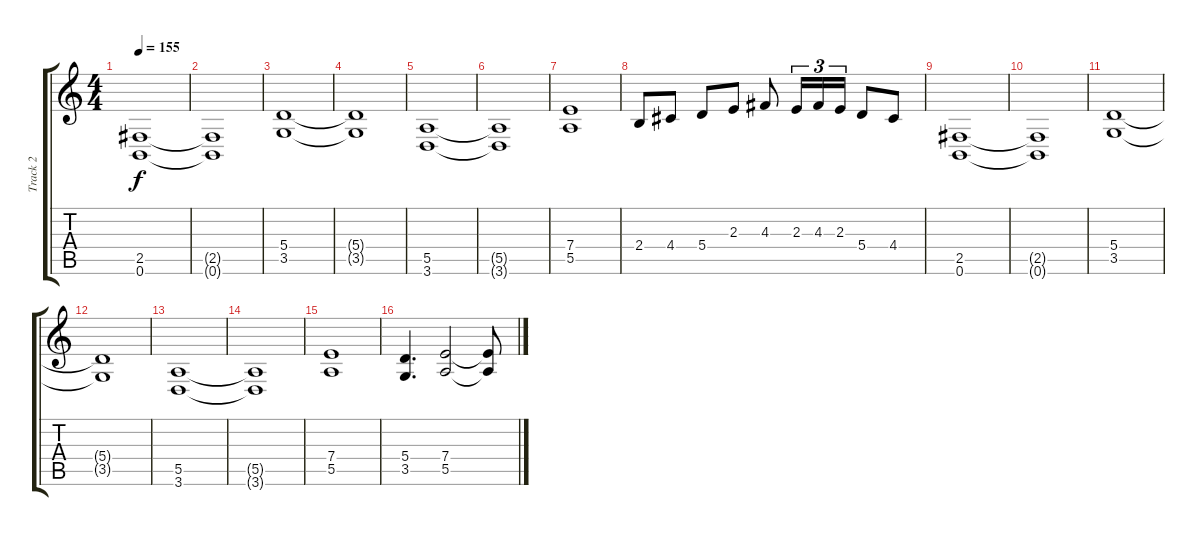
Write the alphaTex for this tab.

\track ("Track 2" "Track 2") {instrument distortionguitar}
\staff {score tabs}
\tuning (B3 Gb3 D3 A2 E2 B1) {hide}
\ts (4 4)
\tempo 155
\clef g2
\ks c
(2.5 0.6).1{dy f} |
(2.5{t} 0.6{t}).1 |
(5.4 3.5).1 |
(5.4{t} 3.5{t}).1 |
(5.5 3.6).1 |
(5.5{t} 3.6{t}).1 |
(7.4 5.5).1 |
2.4.8 4.4.8 5.4.8 2.3.8 4.3.8 2.3.16{tu (3 2)} 4.3.16{tu (3 2)} 2.3.16{tu (3 2)} 5.4.8 4.4.8 |
(2.5 0.6).1 |
(2.5{t} 0.6{t}).1 |
(5.4 3.5).1 |
(5.4{t} 3.5{t}).1 |
(5.5 3.6).1 |
(5.5{t} 3.6{t}).1 |
(7.4 5.5).1 |
(5.4 3.5).4{d} (7.4 5.5).2 (7.4{t} 5.5{t}).8
